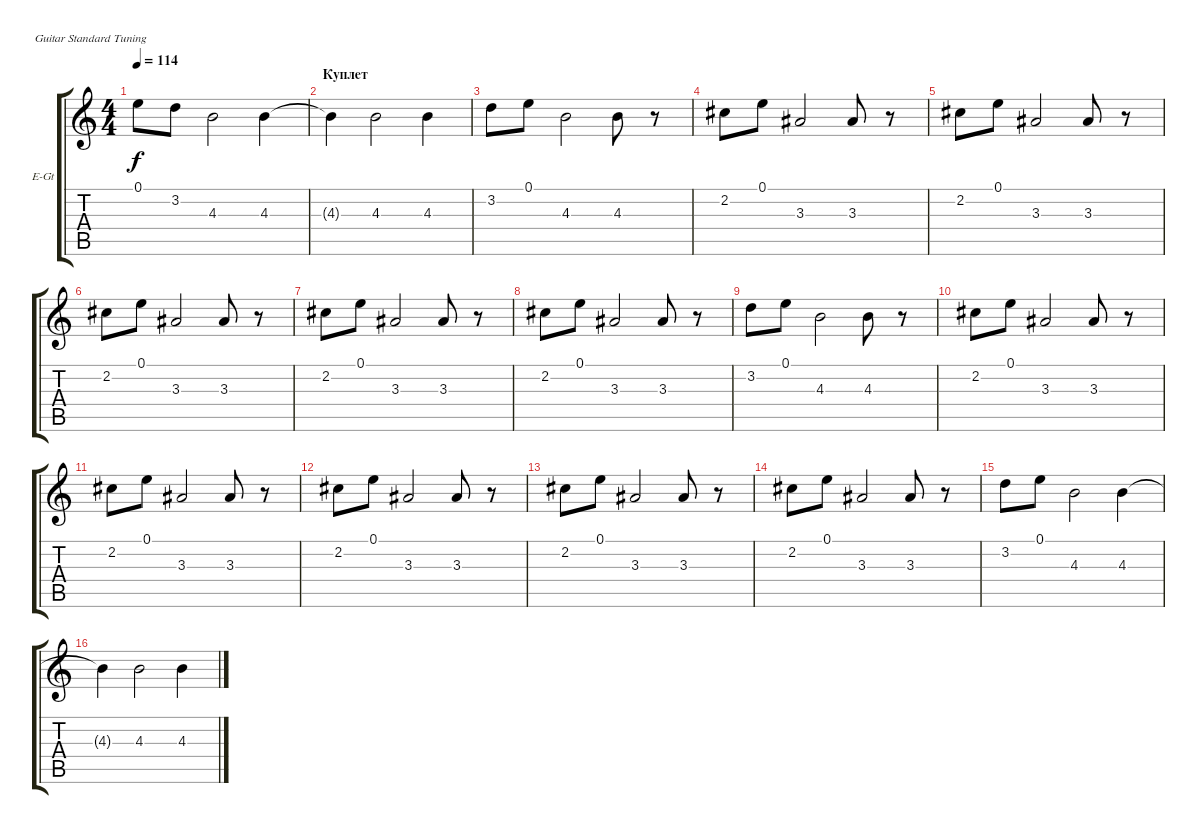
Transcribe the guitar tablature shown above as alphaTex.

\defaultSystemsLayout 4
\bracketExtendMode groupsimilarinstruments
\firstSystemTrackNameOrientation horizontal
\otherSystemsTrackNameOrientation horizontal
\track ("Г. Каспарян" "E-Gt") {instrument electricguitarclean}
\staff {score tabs}
\tuning (E4 B3 G3 D3 A2 E2)
\ts (4 4)
\tempo 114
\clef g2
\ks c
0.1.8{dy f} 3.2.8 4.3.2 4.3.4 |
\section ("" "Куплет")
4.3{t}.4 4.3.2 4.3.4 |
3.2.8 0.1.8 4.3.2 4.3.8 r.8 |
2.2.8 0.1.8 3.3.2 3.3.8 r.8 |
2.2.8 0.1.8 3.3.2 3.3.8 r.8 |
2.2.8 0.1.8 3.3.2 3.3.8 r.8 |
2.2.8 0.1.8 3.3.2 3.3.8 r.8 |
2.2.8 0.1.8 3.3.2 3.3.8 r.8 |
3.2.8 0.1.8 4.3.2 4.3.8 r.8 |
2.2.8 0.1.8 3.3.2 3.3.8 r.8 |
2.2.8 0.1.8 3.3.2 3.3.8 r.8 |
2.2.8 0.1.8 3.3.2 3.3.8 r.8 |
2.2.8 0.1.8 3.3.2 3.3.8 r.8 |
2.2.8 0.1.8 3.3.2 3.3.8 r.8 |
3.2.8 0.1.8 4.3.2 4.3.4 |
4.3{t}.4 4.3.2 4.3.4
